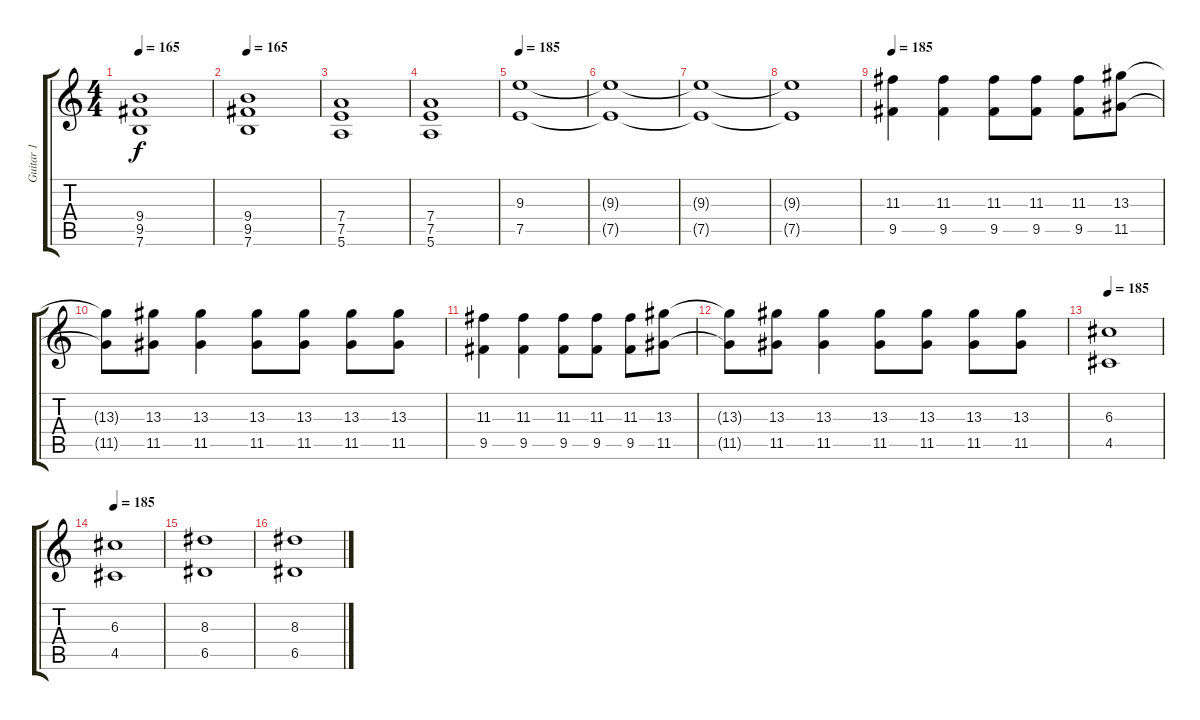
\track ("Guitar 1" "Guitar 1") {instrument electricguitarclean}
\staff {score tabs}
\tuning (E4 B3 G3 D3 A2 E2) {hide}
\ts (4 4)
\tempo 165
\clef g2
\ks c
(9.4 9.5 7.6).1{dy f} |
\tempo 165
(9.4 9.5 7.6).1 |
(7.4 7.5 5.6).1 |
(7.4 7.5 5.6).1 |
\tempo 185
(9.3 7.5).1{instrument overdrivenguitar} |
(9.3{t} 7.5{t}).1 |
(9.3{t} 7.5{t}).1 |
(9.3{t} 7.5{t}).1 |
\tempo 185
(11.3 9.5).4{volume 9 instrument overdrivenguitar} (11.3 9.5).4 (11.3 9.5).8 (11.3 9.5).8 (11.3 9.5).8 (13.3 11.5).8 |
(13.3{t} 11.5{t}).8 (13.3 11.5).8 (13.3 11.5).4 (13.3 11.5).8 (13.3 11.5).8 (13.3 11.5).8 (13.3 11.5).8 |
(11.3 9.5).4{volume 10 instrument overdrivenguitar} (11.3 9.5).4 (11.3 9.5).8 (11.3 9.5).8 (11.3 9.5).8 (13.3 11.5).8 |
(13.3{t} 11.5{t}).8 (13.3 11.5).8 (13.3 11.5).4 (13.3 11.5).8 (13.3 11.5).8 (13.3 11.5).8 (13.3 11.5).8 |
\tempo 185
(6.3 4.5).1{volume 11 instrument overdrivenguitar} |
\tempo 185
(6.3 4.5).1{instrument overdrivenguitar} |
(8.3 6.5).1 |
(8.3 6.5).1
